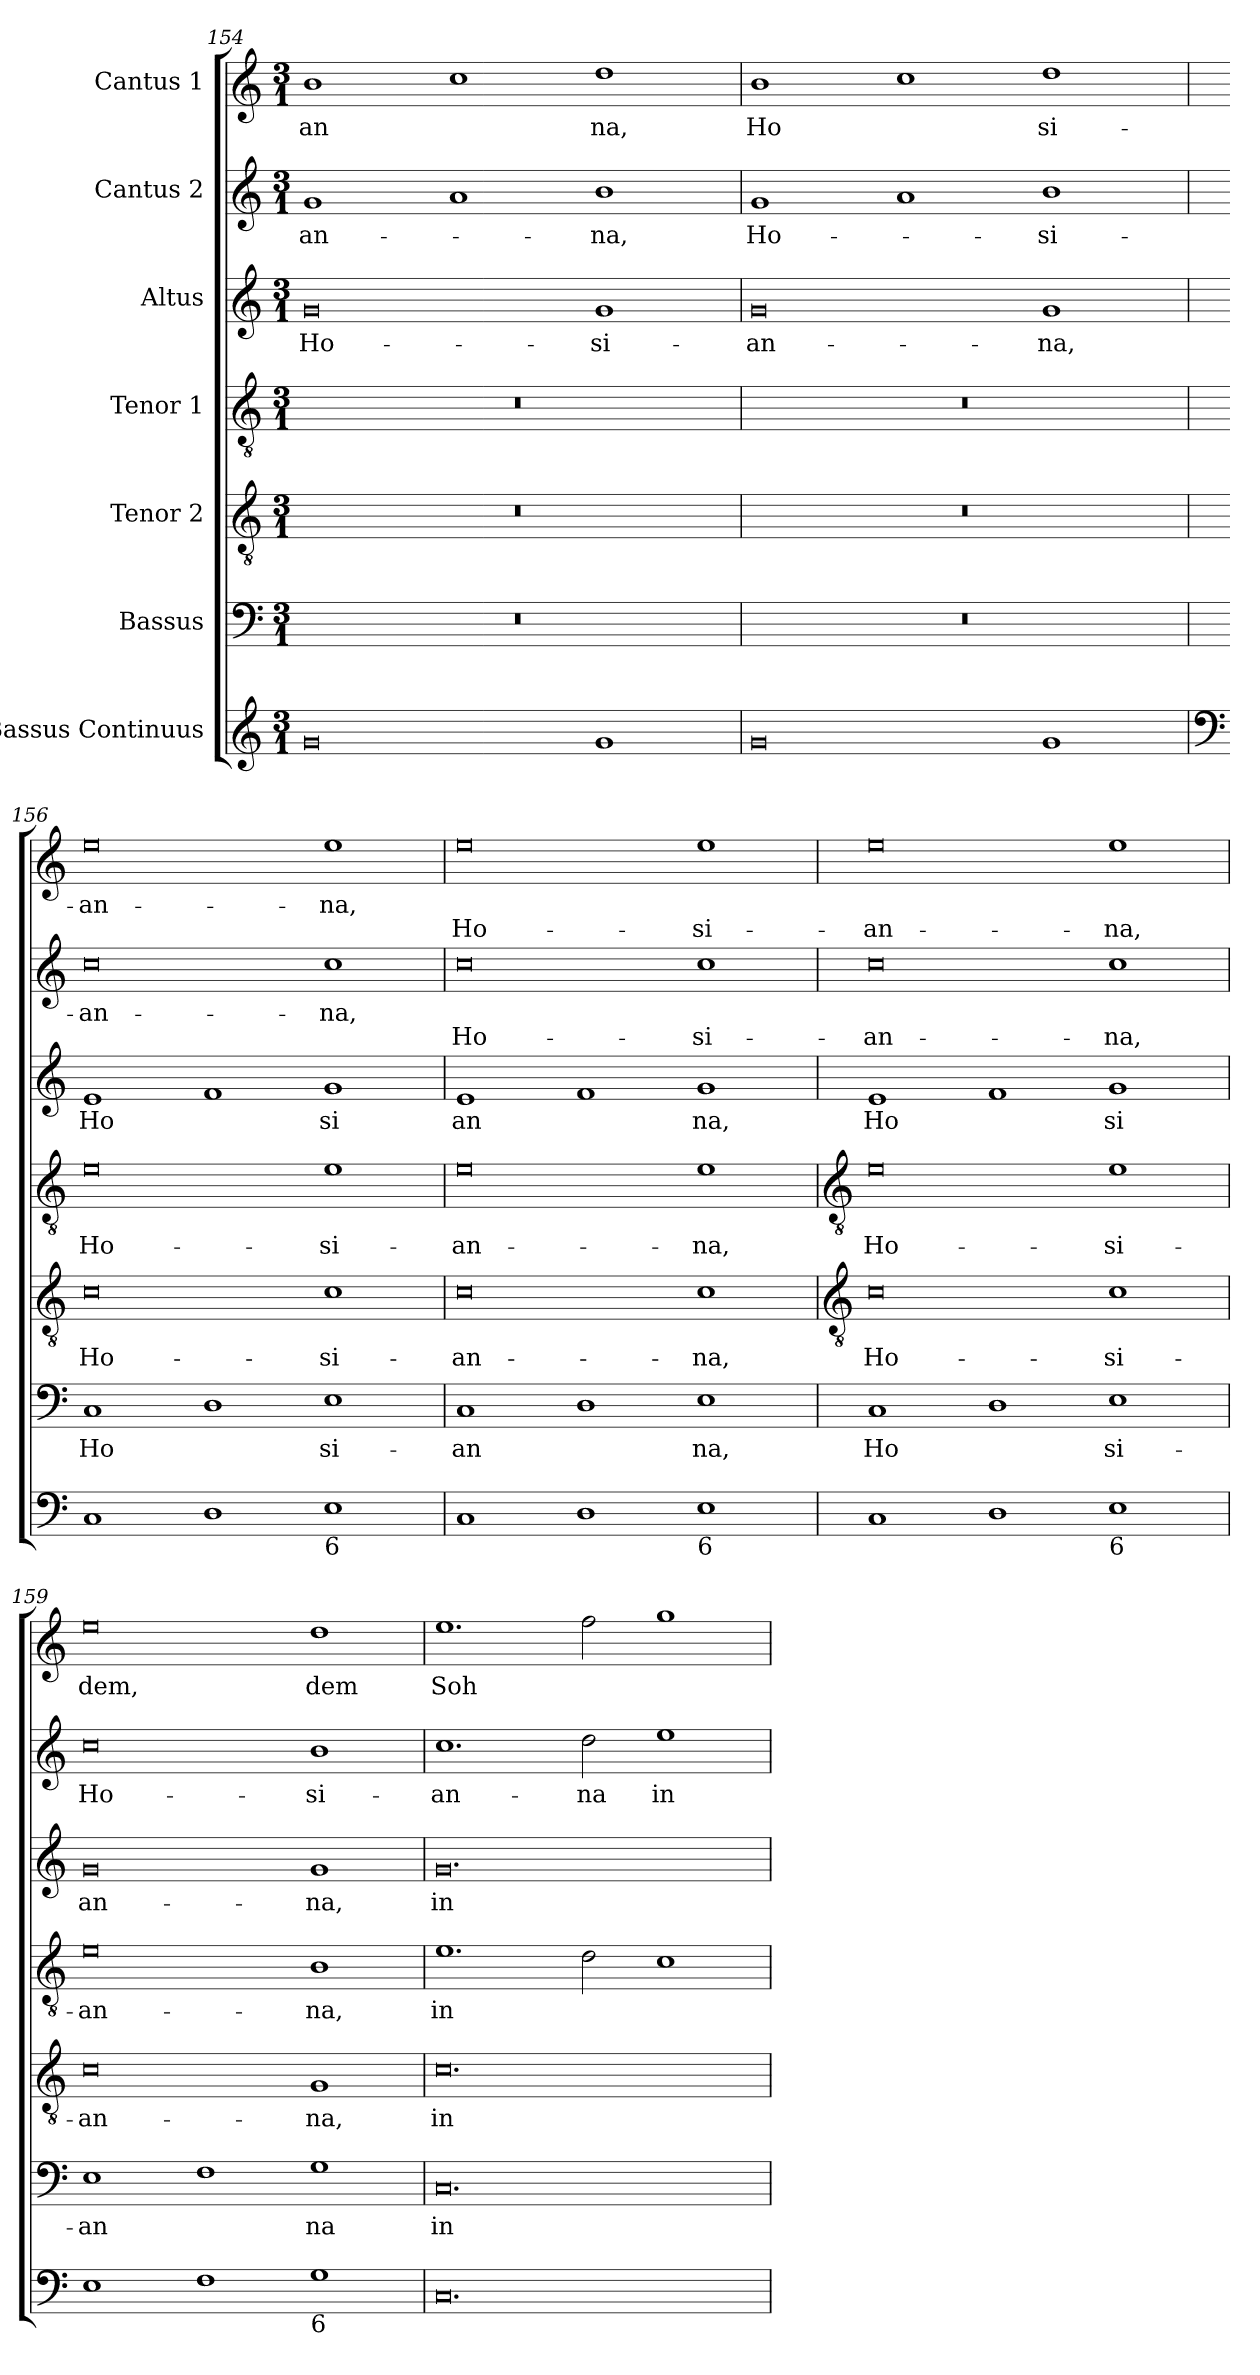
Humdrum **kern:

**kern	**kern	**text	**kern	**text	**kern	**text	**kern	**text	**kern	**text	**text	**kern	**text	**text
*part7	*part6	*part6	*part5	*part5	*part4	*part4	*part3	*part3	*part2	*part2	*part2	*part1	*part1	*part1
*staff7	*staff6	*staff6	*staff5	*staff5	*staff4	*staff4	*staff3	*staff3	*staff2	*staff2	*staff2	*staff1	*staff1	*staff1
*I"Bassus Continuus	*I"Bassus	*	*I"Tenor 2	*	*I"Tenor 1	*	*I"Altus	*	*I"Cantus 2	*	*	*I"Cantus 1	*	*
*clefG2	*clefF4	*	*clefGv2	*	*clefGv2	*	*clefG2	*	*clefG2	*	*	*clefG2	*	*
*k[]	*k[]	*	*k[]	*	*k[]	*	*k[]	*	*k[]	*	*	*k[]	*	*
*C:	*C:	*	*C:	*	*C:	*	*C:	*	*C:	*	*	*C:	*	*
*M3/1	*M3/1	*	*M3/1	*	*M3/1	*	*M3/1	*	*M3/1	*	*	*M3/1	*	*
=154	=154	=154	=154	=154	=154	=154	=154	=154	=154	=154	=154	=154	=154	=154
!	!	!	!	!	!	!	!	!LO:LY:b	!	!LO:LY:b	!	!	!LO:LY:b	!
0g	0.r	.	0.r	.	0.r	.	0g	Ho-	1g	-an-	.	1b	-an	.
!	!	!	!	!	!	!	!	!	!	!	!	!	!LO:LY:b	!
.	.	.	.	.	.	.	.	.	1a	.	.	1cc	-	.
!	!	!	!	!	!	!	!	!LO:LY:b	!	!LO:LY:b	!	!	!LO:LY:b	!
1g	.	.	.	.	.	.	1g	-si-	1b	-na,	.	1dd	na,	.
=155	=155	=155	=155	=155	=155	=155	=155	=155	=155	=155	=155	=155	=155	=155
!	!	!	!	!	!	!	!	!LO:LY:b	!	!LO:LY:b	!	!	!LO:LY:b	!
0g	0.r	.	0.r	.	0.r	.	0g	-an-	1g	Ho-	.	1b	Ho	.
!	!	!	!	!	!	!	!	!	!	!	!	!	!LO:LY:b	!
.	.	.	.	.	.	.	.	.	1a	.	.	1cc	-	.
!	!	!	!	!	!	!	!	!LO:LY:b	!	!LO:LY:b	!	!	!LO:LY:b	!
1g	.	.	.	.	.	.	1g	-na,	1b	-si-	.	1dd	si-	.
=156	=156	=156	=156	=156	=156	=156	=156	=156	=156	=156	=156	=156	=156	=156
*clefF4	*	*	*	*	*	*	*	*	*	*	*	*	*	*
!	!	!LO:LY:b	!	!LO:LY:b	!	!LO:LY:b	!	!LO:LY:b	!	!LO:LY:b	!	!	!LO:LY:b	!
1C	1C	Ho	0c	Ho-	0e	Ho-	1e	Ho	0cc	-an-	.	0ee	-an-	.
!	!	!LO:LY:b	!	!	!	!	!	!LO:LY:b	!	!	!	!	!	!
1D	1D	-	.	.	.	.	1f	-	.	.	.	.	.	.
!LO:TX:b:t=6	!	!	!	!	!	!	!	!	!	!	!	!	!	!
!	!	!LO:LY:b	!	!LO:LY:b	!	!LO:LY:b	!	!LO:LY:b	!	!LO:LY:b	!	!	!LO:LY:b	!
1E	1E	si-	1c	-si-	1e	-si-	1g	si	1cc	-na,	.	1ee	-na,	.
=157	=157	=157	=157	=157	=157	=157	=157	=157	=157	=157	=157	=157	=157	=157
!	!	!LO:LY:b	!	!LO:LY:b	!	!LO:LY:b	!	!LO:LY:b	!	!	!LO:LY:b	!	!	!LO:LY:b
1C	1C	-an	0c	-an-	0e	-an-	1e	an	0cc	.	Ho-	0ee	.	Ho-
!	!	!LO:LY:b	!	!	!	!	!	!LO:LY:b	!	!	!	!	!	!
1D	1D	-	.	.	.	.	1f	-	.	.	.	.	.	.
!LO:TX:b:t=6	!	!	!	!	!	!	!	!	!	!	!	!	!	!
!	!	!LO:LY:b	!	!LO:LY:b	!	!LO:LY:b	!	!LO:LY:b	!	!	!LO:LY:b	!	!	!LO:LY:b
1E	1E	na,	1c	-na,	1e	-na,	1g	na,	1cc	.	-si-	1ee	.	-si-
!!LO:LB:g=z
=158	=158	=158	=158	=158	=158	=158	=158	=158	=158	=158	=158	=158	=158	=158
*	*	*	*clefGv2	*	*clefGv2	*	*	*	*	*	*	*	*	*
!	!	!LO:LY:b	!	!LO:LY:b	!	!LO:LY:b	!	!LO:LY:b	!	!	!LO:LY:b	!	!	!LO:LY:b
1C	1C	Ho	0c	Ho-	0e	Ho-	1e	Ho	0cc	.	-an-	0ee	.	-an-
!	!	!LO:LY:b	!	!	!	!	!	!LO:LY:b	!	!	!	!	!	!
1D	1D	-	.	.	.	.	1f	-	.	.	.	.	.	.
!LO:TX:b:t=6	!	!	!	!	!	!	!	!	!	!	!	!	!	!
!	!	!LO:LY:b	!	!LO:LY:b	!	!LO:LY:b	!	!LO:LY:b	!	!	!LO:LY:b	!	!	!LO:LY:b
1E	1E	si-	1c	-si-	1e	-si-	1g	si	1cc	.	-na,	1ee	.	-na,
=159	=159	=159	=159	=159	=159	=159	=159	=159	=159	=159	=159	=159	=159	=159
!	!	!LO:LY:b	!	!LO:LY:b	!	!LO:LY:b	!	!LO:LY:b	!	!LO:LY:b	!	!	!LO:LY:b	!
1E	1E	-an	0c	-an-	0e	-an-	0g	an-	0cc	Ho-	.	0ee	dem,	.
!	!	!LO:LY:b	!	!	!	!	!	!	!	!	!	!	!	!
1F	1F	-	.	.	.	.	.	.	.	.	.	.	.	.
!LO:TX:b:t=6	!	!	!	!	!	!	!	!	!	!	!	!	!	!
!	!	!LO:LY:b	!	!LO:LY:b	!	!LO:LY:b	!	!LO:LY:b	!	!LO:LY:b	!	!	!LO:LY:b	!
1G	1G	na	1G	-na,	1B	-na,	1g	-na,	1b	-si-	.	1dd	dem	.
=160	=160	=160	=160	=160	=160	=160	=160	=160	=160	=160	=160	=160	=160	=160
!	!	!LO:LY:b	!	!LO:LY:b	!	!LO:LY:b	!	!LO:LY:b	!	!LO:LY:b	!	!	!LO:LY:b	!
0.C	0.C	in	0.c	in	1.e	in	0.g	in	1.cc	-an-	.	1.ee	Soh	.
!	!	!	!	!	!	!	!	!	!	!LO:LY:b	!	!	!	!
.	.	.	.	.	2d	.	.	.	2dd	-na	.	2ff	.	.
!	!	!	!	!	!	!	!	!	!	!LO:LY:b	!	!	!	!
.	.	.	.	.	1c	.	.	.	1ee	in	.	1gg	.	.
=	=	=	=	=	=	=	=	=	=	=	=	=	=	=
*-	*-	*-	*-	*-	*-	*-	*-	*-	*-	*-	*-	*-	*-	*-
